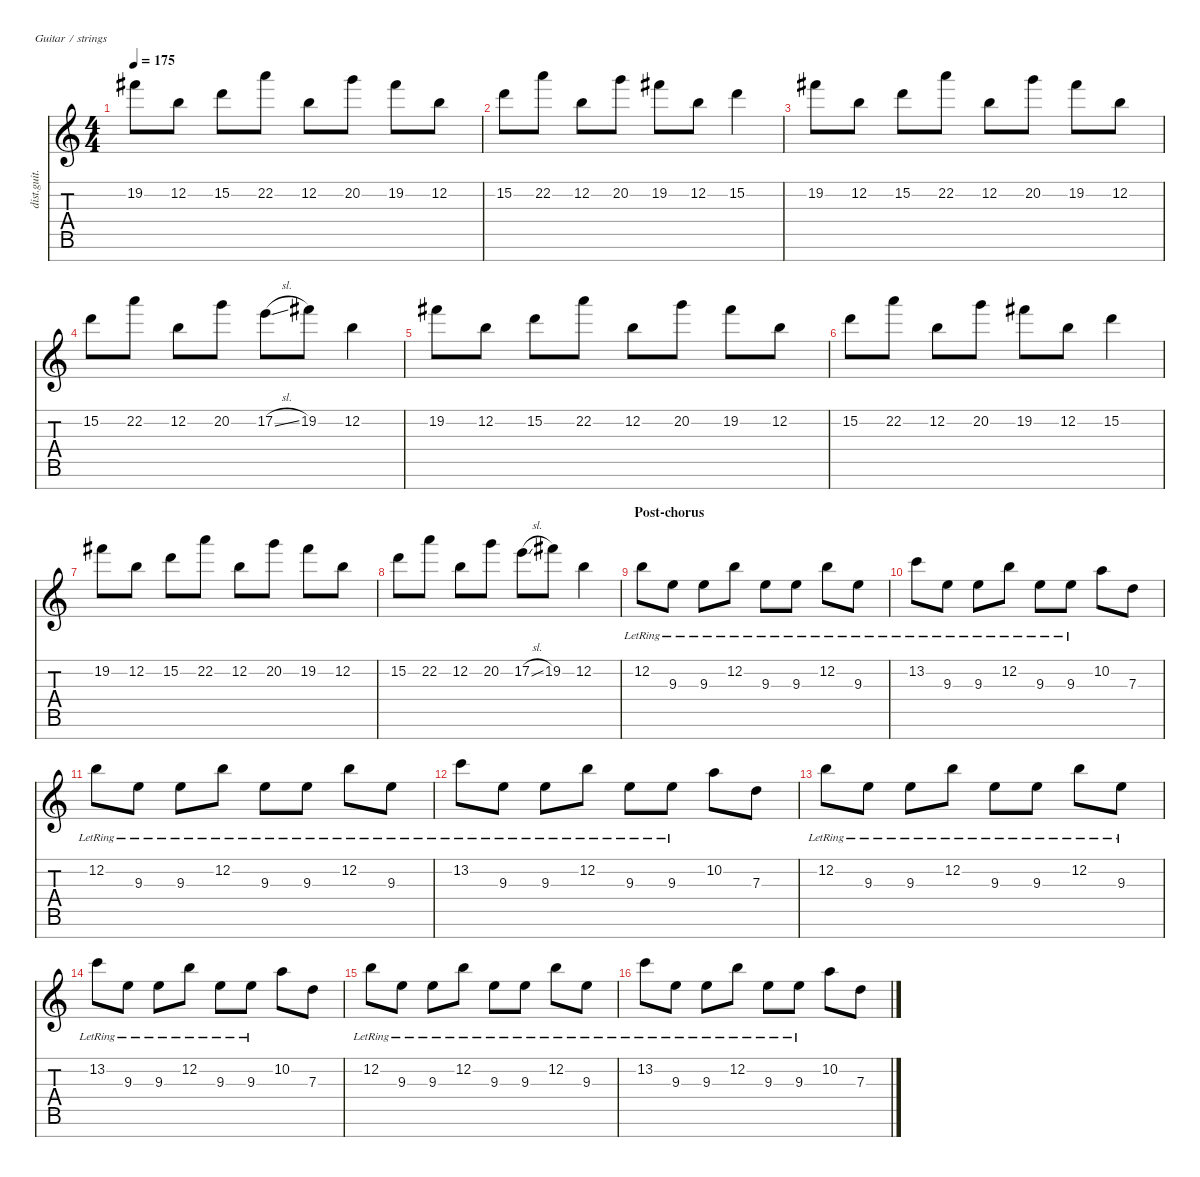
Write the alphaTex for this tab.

\defaultSystemsLayout 4
\hideDynamics
\bracketExtendMode nobrackets
\track ("Distortion Guitar - Zoli" "dist.guit.") {instrument distortionguitar}
\staff {score tabs}
\tuning (E4 B3 G3 D3 A2 E2 B1)
\ts (4 4)
\tempo 175
\clef g2
\ks c
19.2{acc #}.8{dy ff} 12.2.8 15.2.8 22.2.8 12.2.8 20.2.8 19.2{acc #}.8 12.2.8 |
15.2.8 22.2.8 12.2.8 20.2.8 19.2{acc #}.8 12.2.8 15.2.4 |
19.2{acc #}.8 12.2.8 15.2.8 22.2.8 12.2.8 20.2.8 19.2{acc #}.8 12.2.8 |
15.2.8 22.2.8 12.2.8 20.2.8 17.2{sl}.8 19.2{acc #}.8 12.2.4 |
19.2{acc #}.8 12.2.8 15.2.8 22.2.8 12.2.8 20.2.8 19.2{acc #}.8 12.2.8 |
15.2.8 22.2.8 12.2.8 20.2.8 19.2{acc #}.8 12.2.8 15.2.4 |
19.2{acc #}.8 12.2.8 15.2.8 22.2.8 12.2.8 20.2.8 19.2{acc #}.8 12.2.8 |
15.2.8 22.2.8 12.2.8 20.2.8 17.2{sl}.8 19.2{acc #}.8 12.2.4 |
\section ("" "Post-chorus")
12.2{lr}.8 9.3{lr}.8 9.3{lr}.8 12.2{lr}.8 9.3{lr}.8 9.3{lr}.8 12.2{lr}.8 9.3{lr}.8 |
13.2{lr}.8 9.3{lr}.8 9.3{lr}.8 12.2{lr}.8 9.3{lr}.8 9.3{lr}.8 10.2.8 7.3.8 |
12.2{lr}.8 9.3{lr}.8 9.3{lr}.8 12.2{lr}.8 9.3{lr}.8 9.3{lr}.8 12.2{lr}.8 9.3{lr}.8 |
13.2{lr}.8 9.3{lr}.8 9.3{lr}.8 12.2{lr}.8 9.3{lr}.8 9.3{lr}.8 10.2.8 7.3.8 |
12.2{lr}.8 9.3{lr}.8 9.3{lr}.8 12.2{lr}.8 9.3{lr}.8 9.3{lr}.8 12.2{lr}.8 9.3{lr}.8 |
13.2{lr}.8 9.3{lr}.8 9.3{lr}.8 12.2{lr}.8 9.3{lr}.8 9.3{lr}.8 10.2.8 7.3.8 |
12.2{lr}.8 9.3{lr}.8 9.3{lr}.8 12.2{lr}.8 9.3{lr}.8 9.3{lr}.8 12.2{lr}.8 9.3{lr}.8 |
13.2{lr}.8 9.3{lr}.8 9.3{lr}.8 12.2{lr}.8 9.3{lr}.8 9.3{lr}.8 10.2.8 7.3.8
